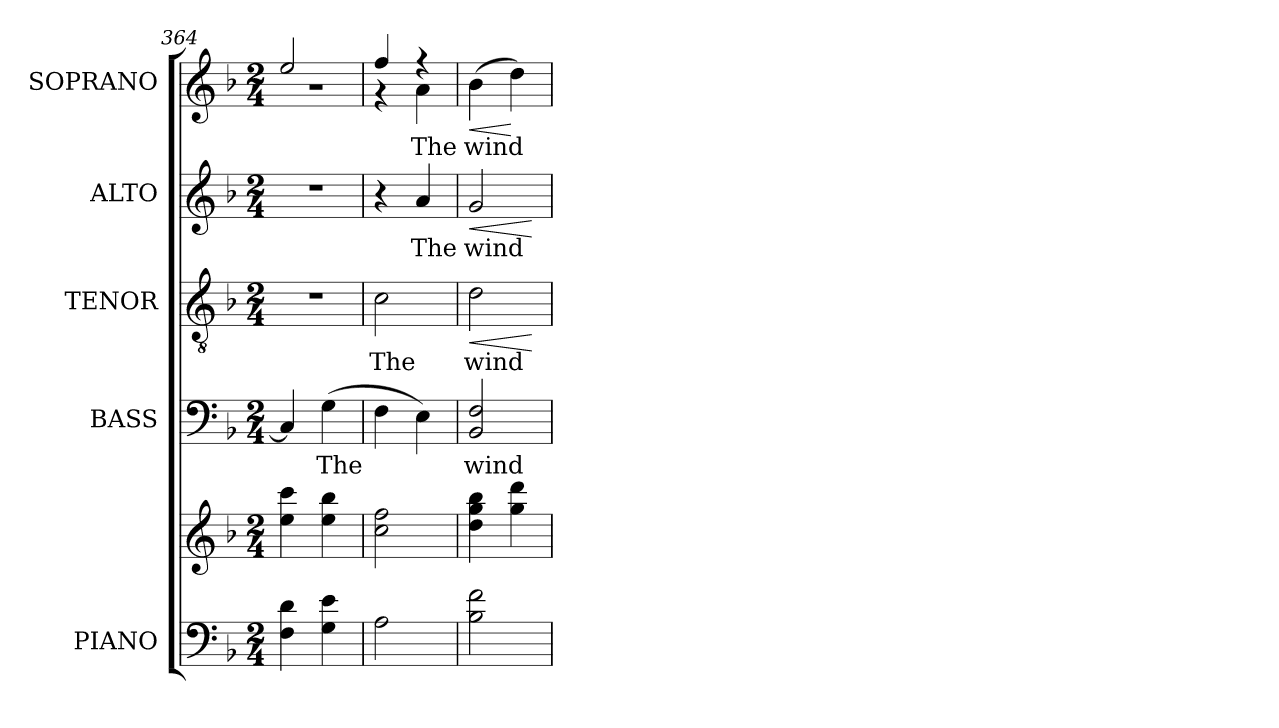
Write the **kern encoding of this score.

**kern	**kern	**kern	**text	**kern	**text	**dynam	**kern	**text	**dynam	**kern	**text	**dynam
*part5	*part5	*part4	*part4	*part3	*part3	*part3	*part2	*part2	*part2	*part1	*part1	*part1
*staff6	*staff5	*staff4	*staff4	*staff3	*staff3	*staff3	*staff2	*staff2	*staff2	*staff1	*staff1	*staff1
*I"PIANO	*	*I"BASS	*	*I"TENOR	*	*	*I"ALTO	*	*	*I"SOPRANO	*	*
*I'PNO.	*	*I'B.	*	*I'T.	*	*	*I'A.	*	*	*I'S.	*	*
*clefF4	*clefG2	*clefF4	*	*clefGv2	*	*	*clefG2	*	*	*clefG2	*	*
*	*	*	*	*ITrd7c12	*	*	*	*	*	*	*	*
*k[b-]	*k[b-]	*k[b-]	*	*k[b-]	*	*	*k[b-]	*	*	*k[b-]	*	*
*F:	*F:	*F:	*	*F:	*	*	*F:	*	*	*F:	*	*
*M2/4	*M2/4	*M2/4	*	*M2/4	*	*	*M2/4	*	*	*M2/4	*	*
=364	=364	=364	=364	=364	=364	=364	=364	=364	=364	=364	=364	=364
!	!	!	!	!LO:N:vis=1	!	!	!LO:N:vis=1	!	!	!	!	!
*	*	*	*	*	*	*	*	*	*	*^	*	*
4Fi\ 4di	4eei\ 4ccci	4Ci/]	.	2r	.	.	2r	.	.	2eei/	2r	.	.
!	!	!	!LO:LY:b:color=#000000	!	!	!	!	!	!	!	!	!	!
4Gi\ 4ei	4eei\ 4bb-i	(4Gi\	The	.	.	.	.	.	.	.	.	.	.
=365	=365	=365	=365	=365	=365	=365	=365	=365	=365	=365	=365	=365	=365
!	!	!	!	!	!LO:LY:b:color=#000000	!	!	!	!	!	!	!	!
2Ai\	2cci\ 2ffi	4Fi\	.	2Ci\	The	.	4r	.	.	4ffi/	4r	.	.
!	!	!	!	!	!	!	!	!LO:LY:b:color=#000000	!	!	!	!	!
!	!	!	!	!	!	!	!	!	!	!	!	!LO:LY:b:color=#000000	!
.	.	4Ei\)	.	.	.	.	4ai/	The	.	4r	4ai\	The	.
*	*	*	*	*	*	*	*	*	*	*v	*v	*	*
=366	=366	=366	=366	=366	=366	=366	=366	=366	=366	=366	=366	=366
*	*	*	*	*	*	*	*	*	*	*^	*	*
!	!	!	!LO:LY:b:color=#000000	!	!	!	!	!	!	!	!	!	!
*	*	*	*	*	*	*	*	*	*	*v	*v	*	*
*	*	*	*	*	*	*	*	*	*	*^	*	*
!	!	!	!	!	!LO:LY:b:color=#000000	!LO:HP:b	!	!	!	!	!	!	!
*	*	*	*	*	*	*	*	*	*	*v	*v	*	*
*	*	*	*	*	*	*	*	*	*	*^	*	*
!	!	!	!	!	!	!	!	!LO:LY:b:color=#000000	!LO:HP:b	!	!	!	!
*	*	*	*	*	*	*	*	*	*	*v	*v	*	*
*	*	*	*	*	*	*	*	*	*	*^	*	*
!	!	!	!	!	!	!	!	!	!	!LO:TX:a:t=TUTTI	!	!	!
!	!	!	!	!	!	!	!	!	!	!	!	!LO:LY:b:color=#000000	!LO:HP:b
*	*	*	*	*	*	*	*	*	*	*v	*v	*	*
2B-i\ 2fi	4ddi\ 4ggi 4bb-i	2BB-i/ 2Fi	wind	2Di\	wind	<	2gi/	wind	<	(4b-i\	wind	<
.	4ggi\ 4dddi	.	.	.	.	.	.	.	.	4ddi\)	.	[
.	.	.	.	.	.	[	.	.	[	.	.	.
=	=	=	=	=	=	=	=	=	=	=	=	=
*-	*-	*-	*-	*-	*-	*-	*-	*-	*-	*-	*-	*-
